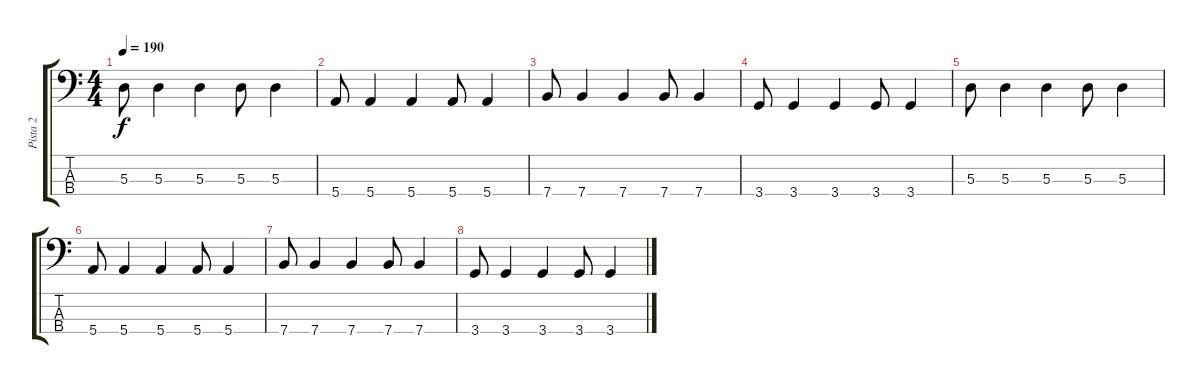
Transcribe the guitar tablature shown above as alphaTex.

\track ("Pista 2" "Pista 2") {instrument electricbassfinger}
\staff {score tabs}
\tuning (G2 D2 A1 E1) {hide}
\ts (4 4)
\tempo 190
\clef f4
\ks c
5.3.8{dy f} 5.3.4 5.3.4 5.3.8 5.3.4 |
5.4.8 5.4.4 5.4.4 5.4.8 5.4.4 |
7.4.8 7.4.4 7.4.4 7.4.8 7.4.4 |
3.4.8 3.4.4 3.4.4 3.4.8 3.4.4 |
5.3.8 5.3.4 5.3.4 5.3.8 5.3.4 |
5.4.8 5.4.4 5.4.4 5.4.8 5.4.4 |
7.4.8 7.4.4 7.4.4 7.4.8 7.4.4 |
3.4.8 3.4.4 3.4.4 3.4.8 3.4.4
